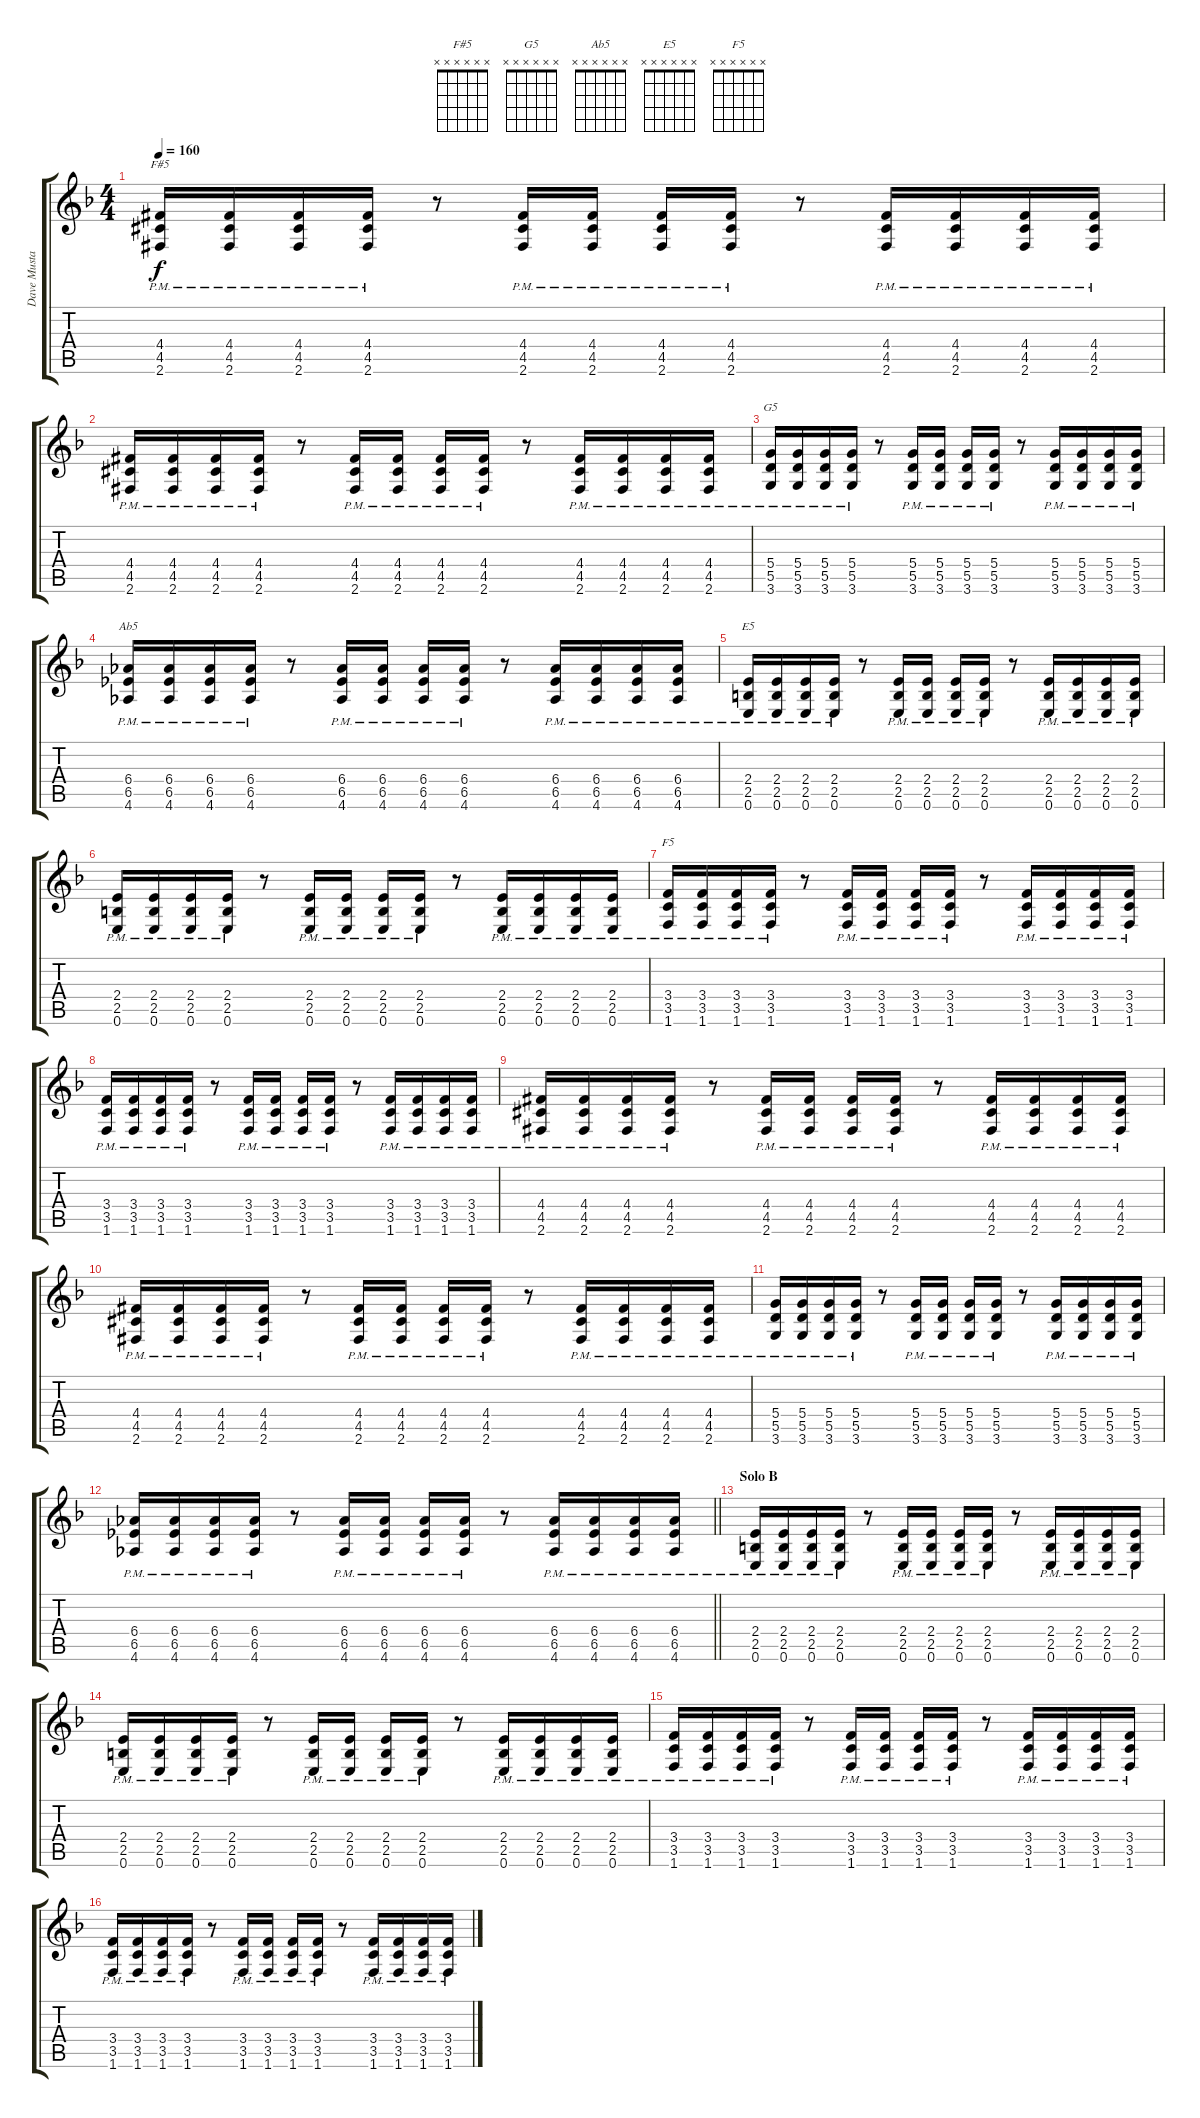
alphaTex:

\track ("Dave Mustaine - Rhythm 1" "Dave Musta") {instrument distortionguitar}
\staff {score tabs}
\tuning (E4 B3 G3 D3 A2 E2) {hide}
\chord ("F#5" x x x x x x)
\chord ("G5" x x x x x x)
\chord ("Ab5" x x x x x x)
\chord ("E5" x x x x x x)
\chord ("F5" x x x x x x)
\ts (4 4)
\tempo 160
\clef g2
\ks f
(4.4{pm acc #} 4.5{pm acc #} 2.6{pm acc #}).16{ch "F#5" dy f} (4.4{pm acc #} 4.5{pm acc #} 2.6{pm acc #}).16 (4.4{pm acc #} 4.5{pm acc #} 2.6{pm acc #}).16 (4.4{pm acc #} 4.5{pm acc #} 2.6{pm acc #}).16 r.8 (4.4{pm acc #} 4.5{pm acc #} 2.6{pm acc #}).16 (4.4{pm acc #} 4.5{pm acc #} 2.6{pm acc #}).16 (4.4{pm acc #} 4.5{pm acc #} 2.6{pm acc #}).16 (4.4{pm acc #} 4.5{pm acc #} 2.6{pm acc #}).16 r.8 (4.4{pm acc #} 4.5{pm acc #} 2.6{pm acc #}).16 (4.4{pm acc #} 4.5{pm acc #} 2.6{pm acc #}).16 (4.4{pm acc #} 4.5{pm acc #} 2.6{pm acc #}).16 (4.4{pm acc #} 4.5{pm acc #} 2.6{pm acc #}).16 |
(4.4{pm acc #} 4.5{pm acc #} 2.6{pm acc #}).16 (4.4{pm acc #} 4.5{pm acc #} 2.6{pm acc #}).16 (4.4{pm acc #} 4.5{pm acc #} 2.6{pm acc #}).16 (4.4{pm acc #} 4.5{pm acc #} 2.6{pm acc #}).16 r.8 (4.4{pm acc #} 4.5{pm acc #} 2.6{pm acc #}).16 (4.4{pm acc #} 4.5{pm acc #} 2.6{pm acc #}).16 (4.4{pm acc #} 4.5{pm acc #} 2.6{pm acc #}).16 (4.4{pm acc #} 4.5{pm acc #} 2.6{pm acc #}).16 r.8 (4.4{pm acc #} 4.5{pm acc #} 2.6{pm acc #}).16 (4.4{pm acc #} 4.5{pm acc #} 2.6{pm acc #}).16 (4.4{pm acc #} 4.5{pm acc #} 2.6{pm acc #}).16 (4.4{pm acc #} 4.5{pm acc #} 2.6{pm acc #}).16 |
(5.4{pm} 5.5{pm} 3.6{pm}).16{ch "G5"} (5.4{pm} 5.5{pm} 3.6{pm}).16 (5.4{pm} 5.5{pm} 3.6{pm}).16 (5.4{pm} 5.5{pm} 3.6{pm}).16 r.8 (5.4{pm} 5.5{pm} 3.6{pm}).16 (5.4{pm} 5.5{pm} 3.6{pm}).16 (5.4{pm} 5.5{pm} 3.6{pm}).16 (5.4{pm} 5.5{pm} 3.6{pm}).16 r.8 (5.4{pm} 5.5{pm} 3.6{pm}).16 (5.4{pm} 5.5{pm} 3.6{pm}).16 (5.4{pm} 5.5{pm} 3.6{pm}).16 (5.4{pm} 5.5{pm} 3.6{pm}).16 |
(6.4{pm} 6.5{pm} 4.6{pm}).16{ch "Ab5"} (6.4{pm} 6.5{pm} 4.6{pm}).16 (6.4{pm} 6.5{pm} 4.6{pm}).16 (6.4{pm} 6.5{pm} 4.6{pm}).16 r.8 (6.4{pm} 6.5{pm} 4.6{pm}).16 (6.4{pm} 6.5{pm} 4.6{pm}).16 (6.4{pm} 6.5{pm} 4.6{pm}).16 (6.4{pm} 6.5{pm} 4.6{pm}).16 r.8 (6.4{pm} 6.5{pm} 4.6{pm}).16 (6.4{pm} 6.5{pm} 4.6{pm}).16 (6.4{pm} 6.5{pm} 4.6{pm}).16 (6.4{pm} 6.5{pm} 4.6{pm}).16 |
(2.4{pm} 2.5{pm} 0.6{pm}).16{ch "E5"} (2.4{pm} 2.5{pm} 0.6{pm}).16 (2.4{pm} 2.5{pm} 0.6{pm}).16 (2.4{pm} 2.5{pm} 0.6{pm}).16 r.8 (2.4{pm} 2.5{pm} 0.6{pm}).16 (2.4{pm} 2.5{pm} 0.6{pm}).16 (2.4{pm} 2.5{pm} 0.6{pm}).16 (2.4{pm} 2.5{pm} 0.6{pm}).16 r.8 (2.4{pm} 2.5{pm} 0.6{pm}).16 (2.4{pm} 2.5{pm} 0.6{pm}).16 (2.4{pm} 2.5{pm} 0.6{pm}).16 (2.4{pm} 2.5{pm} 0.6{pm}).16 |
(2.4{pm} 2.5{pm} 0.6{pm}).16 (2.4{pm} 2.5{pm} 0.6{pm}).16 (2.4{pm} 2.5{pm} 0.6{pm}).16 (2.4{pm} 2.5{pm} 0.6{pm}).16 r.8 (2.4{pm} 2.5{pm} 0.6{pm}).16 (2.4{pm} 2.5{pm} 0.6{pm}).16 (2.4{pm} 2.5{pm} 0.6{pm}).16 (2.4{pm} 2.5{pm} 0.6{pm}).16 r.8 (2.4{pm} 2.5{pm} 0.6{pm}).16 (2.4{pm} 2.5{pm} 0.6{pm}).16 (2.4{pm} 2.5{pm} 0.6{pm}).16 (2.4{pm} 2.5{pm} 0.6{pm}).16 |
(3.4{pm} 3.5{pm} 1.6{pm}).16{ch "F5"} (3.4{pm} 3.5{pm} 1.6{pm}).16 (3.4{pm} 3.5{pm} 1.6{pm}).16 (3.4{pm} 3.5{pm} 1.6{pm}).16 r.8 (3.4{pm} 3.5{pm} 1.6{pm}).16 (3.4{pm} 3.5{pm} 1.6{pm}).16 (3.4{pm} 3.5{pm} 1.6{pm}).16 (3.4{pm} 3.5{pm} 1.6{pm}).16 r.8 (3.4{pm} 3.5{pm} 1.6{pm}).16 (3.4{pm} 3.5{pm} 1.6{pm}).16 (3.4{pm} 3.5{pm} 1.6{pm}).16 (3.4{pm} 3.5{pm} 1.6{pm}).16 |
(3.4{pm} 3.5{pm} 1.6{pm}).16 (3.4{pm} 3.5{pm} 1.6{pm}).16 (3.4{pm} 3.5{pm} 1.6{pm}).16 (3.4{pm} 3.5{pm} 1.6{pm}).16 r.8 (3.4{pm} 3.5{pm} 1.6{pm}).16 (3.4{pm} 3.5{pm} 1.6{pm}).16 (3.4{pm} 3.5{pm} 1.6{pm}).16 (3.4{pm} 3.5{pm} 1.6{pm}).16 r.8 (3.4{pm} 3.5{pm} 1.6{pm}).16 (3.4{pm} 3.5{pm} 1.6{pm}).16 (3.4{pm} 3.5{pm} 1.6{pm}).16 (3.4{pm} 3.5{pm} 1.6{pm}).16 |
(4.4{pm acc #} 4.5{pm acc #} 2.6{pm acc #}).16 (4.4{pm acc #} 4.5{pm acc #} 2.6{pm acc #}).16 (4.4{pm acc #} 4.5{pm acc #} 2.6{pm acc #}).16 (4.4{pm acc #} 4.5{pm acc #} 2.6{pm acc #}).16 r.8 (4.4{pm acc #} 4.5{pm acc #} 2.6{pm acc #}).16 (4.4{pm acc #} 4.5{pm acc #} 2.6{pm acc #}).16 (4.4{pm acc #} 4.5{pm acc #} 2.6{pm acc #}).16 (4.4{pm acc #} 4.5{pm acc #} 2.6{pm acc #}).16 r.8 (4.4{pm acc #} 4.5{pm acc #} 2.6{pm acc #}).16 (4.4{pm acc #} 4.5{pm acc #} 2.6{pm acc #}).16 (4.4{pm acc #} 4.5{pm acc #} 2.6{pm acc #}).16 (4.4{pm acc #} 4.5{pm acc #} 2.6{pm acc #}).16 |
(4.4{pm acc #} 4.5{pm acc #} 2.6{pm acc #}).16 (4.4{pm acc #} 4.5{pm acc #} 2.6{pm acc #}).16 (4.4{pm acc #} 4.5{pm acc #} 2.6{pm acc #}).16 (4.4{pm acc #} 4.5{pm acc #} 2.6{pm acc #}).16 r.8 (4.4{pm acc #} 4.5{pm acc #} 2.6{pm acc #}).16 (4.4{pm acc #} 4.5{pm acc #} 2.6{pm acc #}).16 (4.4{pm acc #} 4.5{pm acc #} 2.6{pm acc #}).16 (4.4{pm acc #} 4.5{pm acc #} 2.6{pm acc #}).16 r.8 (4.4{pm acc #} 4.5{pm acc #} 2.6{pm acc #}).16 (4.4{pm acc #} 4.5{pm acc #} 2.6{pm acc #}).16 (4.4{pm acc #} 4.5{pm acc #} 2.6{pm acc #}).16 (4.4{pm acc #} 4.5{pm acc #} 2.6{pm acc #}).16 |
(5.4{pm} 5.5{pm} 3.6{pm}).16 (5.4{pm} 5.5{pm} 3.6{pm}).16 (5.4{pm} 5.5{pm} 3.6{pm}).16 (5.4{pm} 5.5{pm} 3.6{pm}).16 r.8 (5.4{pm} 5.5{pm} 3.6{pm}).16 (5.4{pm} 5.5{pm} 3.6{pm}).16 (5.4{pm} 5.5{pm} 3.6{pm}).16 (5.4{pm} 5.5{pm} 3.6{pm}).16 r.8 (5.4{pm} 5.5{pm} 3.6{pm}).16 (5.4{pm} 5.5{pm} 3.6{pm}).16 (5.4{pm} 5.5{pm} 3.6{pm}).16 (5.4{pm} 5.5{pm} 3.6{pm}).16 |
\barLineRight lightlight
(6.4{pm} 6.5{pm} 4.6{pm}).16 (6.4{pm} 6.5{pm} 4.6{pm}).16 (6.4{pm} 6.5{pm} 4.6{pm}).16 (6.4{pm} 6.5{pm} 4.6{pm}).16 r.8 (6.4{pm} 6.5{pm} 4.6{pm}).16 (6.4{pm} 6.5{pm} 4.6{pm}).16 (6.4{pm} 6.5{pm} 4.6{pm}).16 (6.4{pm} 6.5{pm} 4.6{pm}).16 r.8 (6.4{pm} 6.5{pm} 4.6{pm}).16 (6.4{pm} 6.5{pm} 4.6{pm}).16 (6.4{pm} 6.5{pm} 4.6{pm}).16 (6.4{pm} 6.5{pm} 4.6{pm}).16 |
\section ("" "Solo B")
(2.4{pm} 2.5{pm} 0.6{pm}).16 (2.4{pm} 2.5{pm} 0.6{pm}).16 (2.4{pm} 2.5{pm} 0.6{pm}).16 (2.4{pm} 2.5{pm} 0.6{pm}).16 r.8 (2.4{pm} 2.5{pm} 0.6{pm}).16 (2.4{pm} 2.5{pm} 0.6{pm}).16 (2.4{pm} 2.5{pm} 0.6{pm}).16 (2.4{pm} 2.5{pm} 0.6{pm}).16 r.8 (2.4{pm} 2.5{pm} 0.6{pm}).16 (2.4{pm} 2.5{pm} 0.6{pm}).16 (2.4{pm} 2.5{pm} 0.6{pm}).16 (2.4{pm} 2.5{pm} 0.6{pm}).16 |
(2.4{pm} 2.5{pm} 0.6{pm}).16 (2.4{pm} 2.5{pm} 0.6{pm}).16 (2.4{pm} 2.5{pm} 0.6{pm}).16 (2.4{pm} 2.5{pm} 0.6{pm}).16 r.8 (2.4{pm} 2.5{pm} 0.6{pm}).16 (2.4{pm} 2.5{pm} 0.6{pm}).16 (2.4{pm} 2.5{pm} 0.6{pm}).16 (2.4{pm} 2.5{pm} 0.6{pm}).16 r.8 (2.4{pm} 2.5{pm} 0.6{pm}).16 (2.4{pm} 2.5{pm} 0.6{pm}).16 (2.4{pm} 2.5{pm} 0.6{pm}).16 (2.4{pm} 2.5{pm} 0.6{pm}).16 |
(3.4{pm} 3.5{pm} 1.6{pm}).16 (3.4{pm} 3.5{pm} 1.6{pm}).16 (3.4{pm} 3.5{pm} 1.6{pm}).16 (3.4{pm} 3.5{pm} 1.6{pm}).16 r.8 (3.4{pm} 3.5{pm} 1.6{pm}).16 (3.4{pm} 3.5{pm} 1.6{pm}).16 (3.4{pm} 3.5{pm} 1.6{pm}).16 (3.4{pm} 3.5{pm} 1.6{pm}).16 r.8 (3.4{pm} 3.5{pm} 1.6{pm}).16 (3.4{pm} 3.5{pm} 1.6{pm}).16 (3.4{pm} 3.5{pm} 1.6{pm}).16 (3.4{pm} 3.5{pm} 1.6{pm}).16 |
(3.4{pm} 3.5{pm} 1.6{pm}).16 (3.4{pm} 3.5{pm} 1.6{pm}).16 (3.4{pm} 3.5{pm} 1.6{pm}).16 (3.4{pm} 3.5{pm} 1.6{pm}).16 r.8 (3.4{pm} 3.5{pm} 1.6{pm}).16 (3.4{pm} 3.5{pm} 1.6{pm}).16 (3.4{pm} 3.5{pm} 1.6{pm}).16 (3.4{pm} 3.5{pm} 1.6{pm}).16 r.8 (3.4{pm} 3.5{pm} 1.6{pm}).16 (3.4{pm} 3.5{pm} 1.6{pm}).16 (3.4{pm} 3.5{pm} 1.6{pm}).16 (3.4{pm} 3.5{pm} 1.6{pm}).16
